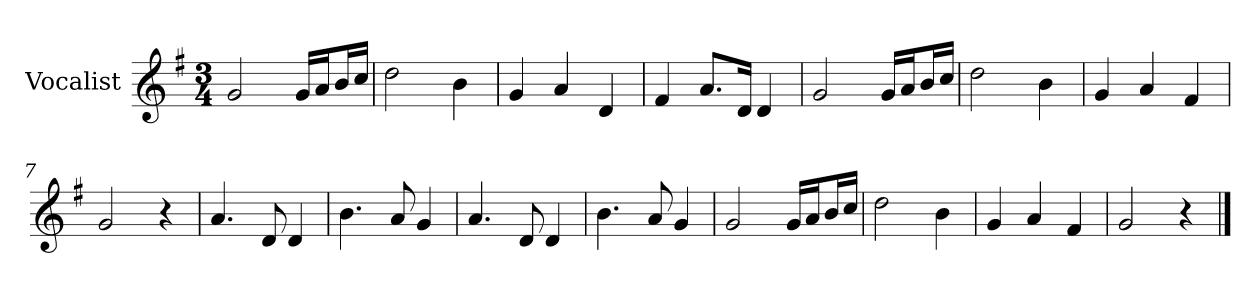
**kern
*part1
*staff1
*I"Vocalist
*k[f#]
*G:
*M3/4
=
2g
16gLL
16aJ
16bL
16ccJJ
=1
2dd
4b
=2
4g
4a
4d
=3
4f#
8.aL
16dJk
4d
=4
2g
16gLL
16aJ
16bL
16ccJJ
=5
2dd
4b
=6
4g
4a
4f#
=7
2g
4r
=8
4.a
8d
4d
=9
4.b
8a
4g
=10
4.a
8d
4d
=11
4.b
8a
4g
=12
2g
16gLL
16aJ
16bL
16ccJJ
=13
2dd
4b
=14
4g
4a
4f#
=15
2g
4r
==
*-
